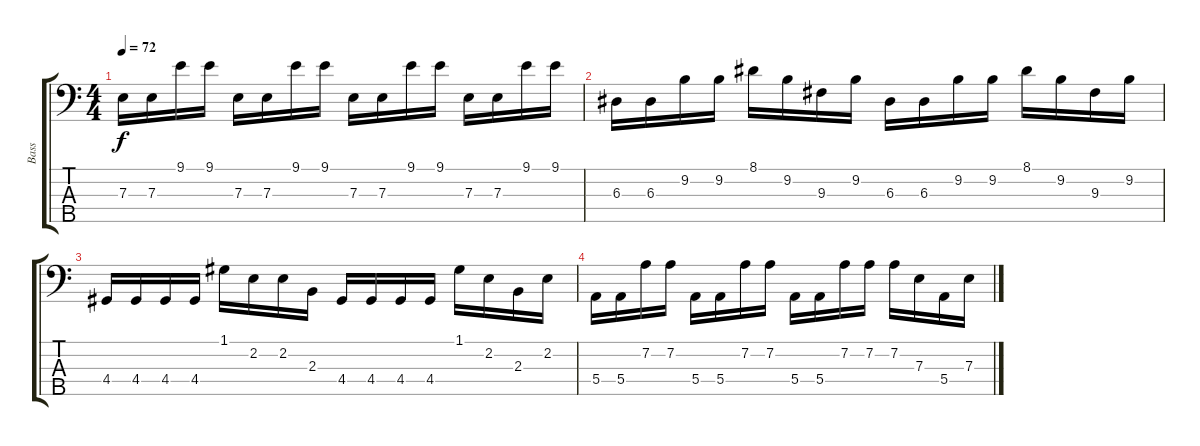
\track ("Bass" "Bass") {instrument electricbassfinger}
\staff {score tabs}
\tuning (G2 D2 A1 E1 B0) {hide}
\ts (4 4)
\tempo 72
\clef f4
\ks c
7.3.16{dy f} 7.3.16 9.1.16 9.1.16 7.3.16 7.3.16 9.1.16 9.1.16 7.3.16 7.3.16 9.1.16 9.1.16 7.3.16 7.3.16 9.1.16 9.1.16 |
6.3.16 6.3.16 9.2.16 9.2.16 8.1.16 9.2.16 9.3.16 9.2.16 6.3.16 6.3.16 9.2.16 9.2.16 8.1.16 9.2.16 9.3.16 9.2.16 |
4.4.16 4.4.16 4.4.16 4.4.16 1.1.16 2.2.16 2.2.16 2.3.16 4.4.16 4.4.16 4.4.16 4.4.16 1.1.16 2.2.16 2.3.16 2.2.16 |
5.4.16 5.4.16 7.2.16 7.2.16 5.4.16 5.4.16 7.2.16 7.2.16 5.4.16 5.4.16 7.2.16 7.2.16 7.2.16 7.3.16 5.4.16 7.3.16
